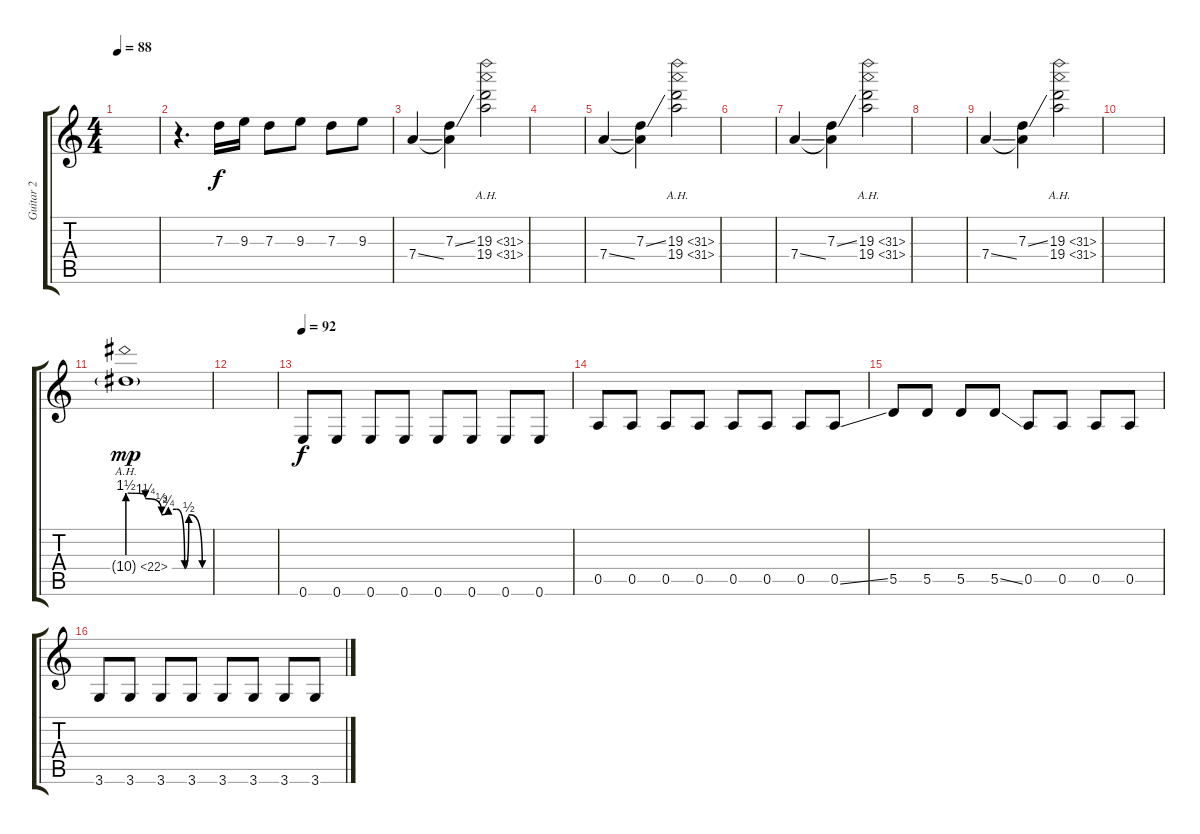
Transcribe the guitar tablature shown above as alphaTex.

\track ("Guitar 2" "Guitar 2") {instrument electricguitarclean}
\staff {score tabs}
\tuning (E4 B3 G3 D3 A2 E2) {hide}
\ts (4 4)
\tempo 88
\clef g2
\ks c
|
r.4{d} 7.3.16 9.3.16 7.3.8 9.3.8 7.3.8 9.3.8 |
7.4{ss}.4 (7.3{ss} 7.4{t}).4 (19.3{ah 12} 19.4{ah 12}).2 |
|
7.4{ss}.4 (7.3{ss} 7.4{t}).4 (19.3{ah 12} 19.4{ah 12}).2 |
|
7.4{ss}.4 (7.3{ss} 7.4{t}).4 (19.3{ah 12} 19.4{ah 12}).2 |
|
7.4{ss}.4 (7.3{ss} 7.4{t}).4 (19.3{ah 12} 19.4{ah 12}).2 |
|
10.4{be (custom 0 6 13 5 25 2 30 3 36 3 42 0 45 2 55 0 60 0) ah 12 g}.1{dy mp} |
|
\tempo 92
0.6.8{dy f} 0.6.8 0.6.8 0.6.8 0.6.8 0.6.8 0.6.8 0.6.8 |
0.5.8 0.5.8 0.5.8 0.5.8 0.5.8 0.5.8 0.5.8 0.5{ss}.8 |
5.5.8 5.5.8 5.5.8 5.5{ss}.8 0.5.8 0.5.8 0.5.8 0.5.8 |
3.6.8 3.6.8 3.6.8 3.6.8 3.6.8 3.6.8 3.6.8 3.6.8
